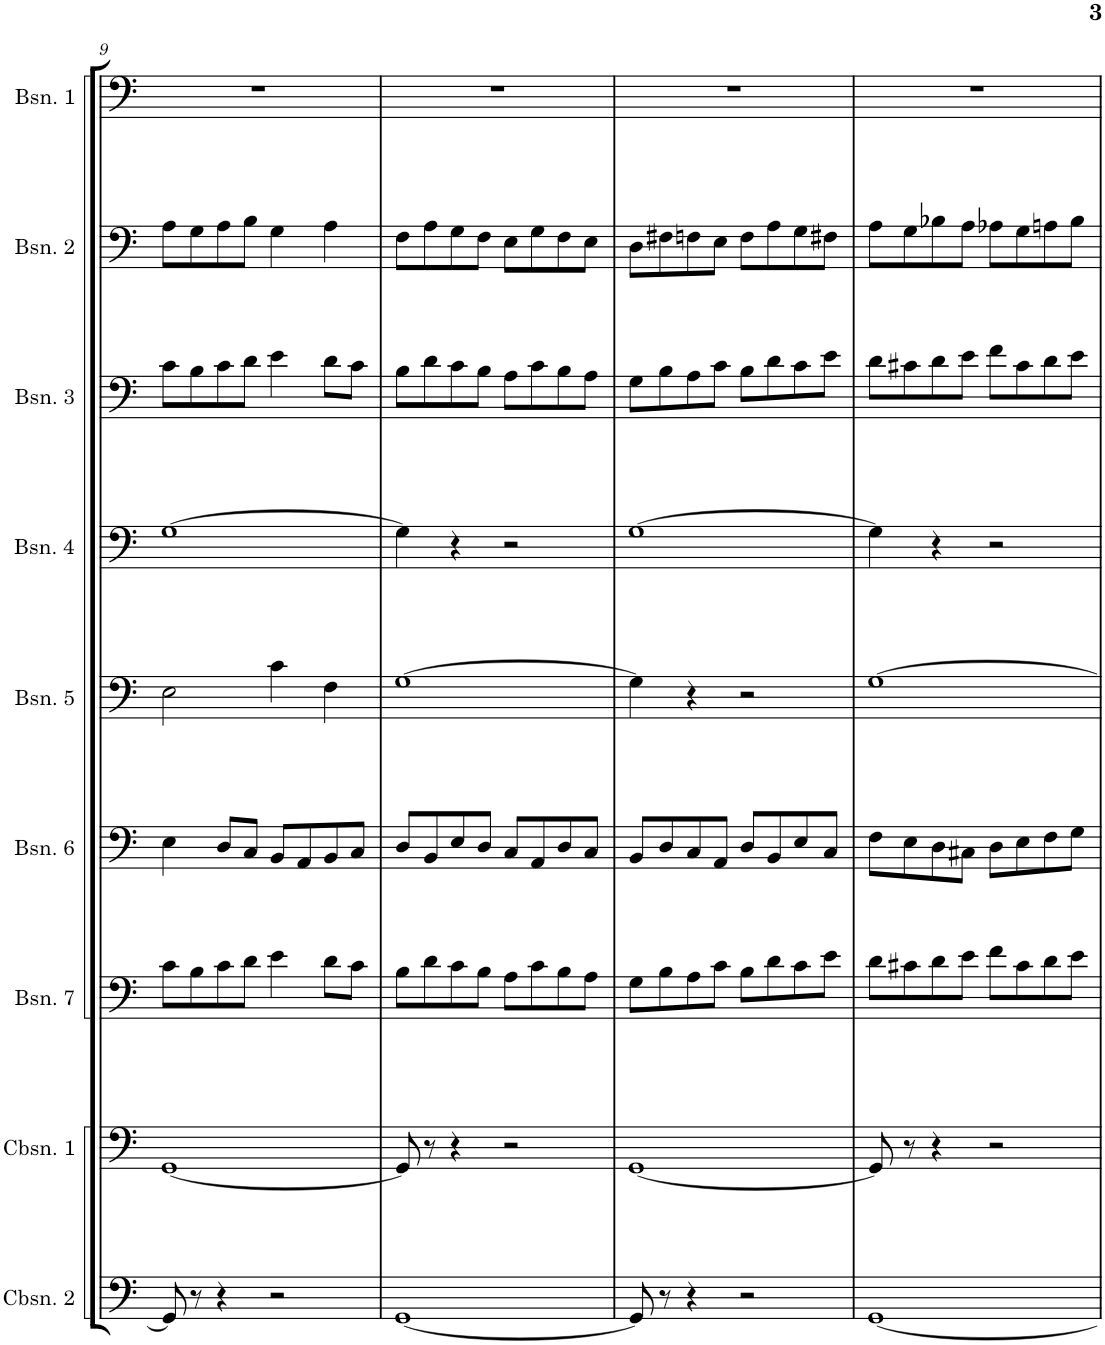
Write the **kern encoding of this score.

**kern	**kern	**kern	**kern	**kern	**kern	**kern	**kern	**kern
*part9	*part8	*part7	*part6	*part5	*part4	*part3	*part2	*part1
*staff9	*staff8	*staff7	*staff6	*staff5	*staff4	*staff3	*staff2	*staff1
*I"Contrabassoon 2	*I"Contrabassoon 1	*I"Bassoon 7	*I"Bassoon 6	*I"Bassoon 5	*I"Bassoon 4	*I"Bassoon 3	*I"Bassoon 2	*I"Bassoon 1
*I'Cbsn. 2	*I'Cbsn. 1	*I'Bsn. 7	*I'Bsn. 6	*I'Bsn. 5	*I'Bsn. 4	*I'Bsn. 3	*I'Bsn. 2	*I'Bsn. 1
!!LO:PB:g=z
*clefF4	*clefF4	*clefF4	*clefF4	*clefF4	*clefF4	*clefF4	*clefF4	*clefF4
*Trd7c12	*Trd7c12	*	*	*	*	*	*	*
*k[]	*k[]	*k[]	*k[]	*k[]	*k[]	*k[]	*k[]	*k[]
*M4/4	*M4/4	*M4/4	*M4/4	*M4/4	*M4/4	*M4/4	*M4/4	*M4/4
=9	=9	=9	=9	=9	=9	=9	=9	=9
8GG/]	[1GG	8c\L	4E\	2E\	[1G	8c\L	8A\L	1r
8r	.	8B\	.	.	.	8B\	8G\	.
4r	.	8c\	8D/L	.	.	8c\	8A\	.
.	.	8d\J	8C/J	.	.	8d\J	8B\J	.
2r	.	4e\	8BB/L	4c\	.	4e\	4G\	.
.	.	.	8AA/	.	.	.	.	.
.	.	8d\L	8BB/	4F\	.	8d\L	4A\	.
.	.	8c\J	8C/J	.	.	8c\J	.	.
=10	=10	=10	=10	=10	=10	=10	=10	=10
[1GG	8GG/]	8B\L	8D/L	[1G	4G\]	8B\L	8F\L	1r
.	8r	8d\	8BB/	.	.	8d\	8A\	.
.	4r	8c\	8E/	.	4r	8c\	8G\	.
.	.	8B\J	8D/J	.	.	8B\J	8F\J	.
.	2r	8A\L	8C/L	.	2r	8A\L	8E\L	.
.	.	8c\	8AA/	.	.	8c\	8G\	.
.	.	8B\	8D/	.	.	8B\	8F\	.
.	.	8A\J	8C/J	.	.	8A\J	8E\J	.
=11	=11	=11	=11	=11	=11	=11	=11	=11
8GG/]	[1GG	8G\L	8BB/L	4G\]	[1G	8G\L	8D\L	1r
8r	.	8B\	8D/	.	.	8B\	8F#X\	.
4r	.	8A\	8C/	4r	.	8A\	8Fn\	.
.	.	8c\J	8AA/J	.	.	8c\J	8E\J	.
2r	.	8B\L	8D/L	2r	.	8B\L	8F\L	.
.	.	8d\	8BB/	.	.	8d\	8A\	.
.	.	8c\	8E/	.	.	8c\	8G\	.
.	.	8e\J	8C/J	.	.	8e\J	8F#X\J	.
=12	=12	=12	=12	=12	=12	=12	=12	=12
[1GG	8GG/]	8d\L	8F\L	[1G	4G\]	8d\L	8A\L	1r
.	8r	8c#X\	8E\	.	.	8c#X\	8G\	.
.	4r	8d\	8D\	.	4r	8d\	8B-X\	.
.	.	8e\J	8C#X\J	.	.	8e\J	8A\J	.
.	2r	8f\L	8D\L	.	2r	8f\L	8A-X\L	.
.	.	8c#\	8E\	.	.	8c#\	8G\	.
.	.	8d\	8F\	.	.	8d\	8An\	.
.	.	8e\J	8G\J	.	.	8e\J	8B-\J	.
=	=	=	=	=	=	=	=	=
*-	*-	*-	*-	*-	*-	*-	*-	*-
